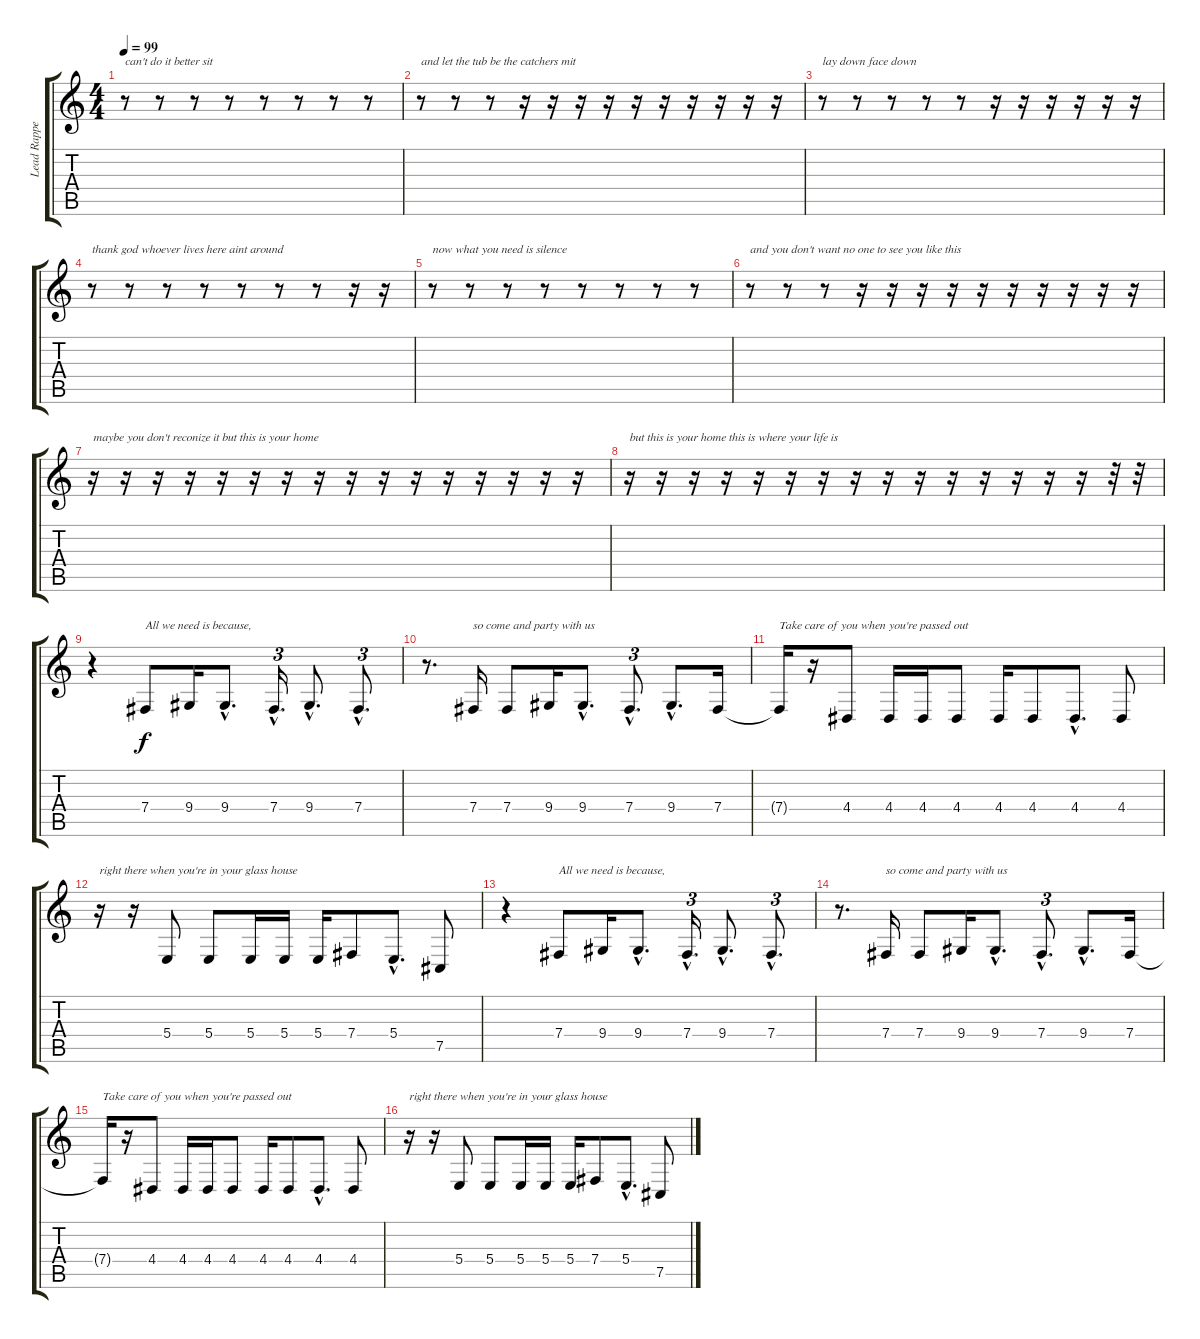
\track ("Lead Rapper" "Lead Rappe") {instrument clarinet}
\staff {score tabs}
\tuning (Db4 Ab3 E3 B2 Gb2 Db2) {hide}
\ts (4 4)
\tempo 99
\clef g2
\ks c
r.8{txt "can't do it better sit" dy f} r.8 r.8 r.8 r.8 r.8 r.8 r.8 |
r.8{txt "and let the tub be the catchers mit"} r.8 r.8 r.16 r.16 r.16 r.16 r.16 r.16 r.16 r.16 r.16 r.16 |
r.8{txt "lay down face down"} r.8 r.8 r.8 r.8 r.16 r.16 r.16 r.16 r.16 r.16 |
r.8{txt "thank god whoever lives here aint around"} r.8 r.8 r.8 r.8 r.8 r.8 r.16 r.16 |
r.8{txt "now what you need is silence"} r.8 r.8 r.8 r.8 r.8 r.8 r.8 |
r.8{txt "and you don't want no one to see you like this"} r.8 r.8 r.16 r.16 r.16 r.16 r.16 r.16 r.16 r.16 r.16 r.16 |
r.16{txt "maybe you don't reconize it but this is your home"} r.16 r.16 r.16 r.16 r.16 r.16 r.16 r.16 r.16 r.16 r.16 r.16 r.16 r.16 r.16 |
r.16{txt "but this is your home this is where your life is"} r.16 r.16 r.16 r.16 r.16 r.16 r.16 r.16 r.16 r.16 r.16 r.16 r.16 r.16 r.32 r.32 |
r.4 7.4.8{txt "All we need is because,"} 9.4.16 9.4{hac}.8{d} 7.4{hac}.16{d tu (3 2)} 9.4{hac}.8{d} 7.4{hac}.8{d tu (3 2)} |
r.8{d} 7.4.16{txt "so come and party with us "} 7.4.8 9.4.16 9.4{hac}.8{d} 7.4{hac}.8{d tu (3 2)} 9.4{hac}.8{d} 7.4.16 |
7.4{t}.16{txt "Take care of you when you're passed out "} r.16 4.4.8 4.4.16 4.4.16 4.4.8 4.4.16 4.4.8 4.4{hac}.8{d} 4.4.8 |
r.16{txt "right there when you're in your glass house"} r.16 5.4.8 5.4.8 5.4.16 5.4.16 5.4.16 7.4.8 5.4{hac}.8{d} 7.5.8 |
r.4 7.4.8{txt "All we need is because,"} 9.4.16 9.4{hac}.8{d} 7.4{hac}.16{d tu (3 2)} 9.4{hac}.8{d} 7.4{hac}.8{d tu (3 2)} |
r.8{d} 7.4.16{txt "so come and party with us "} 7.4.8 9.4.16 9.4{hac}.8{d} 7.4{hac}.8{d tu (3 2)} 9.4{hac}.8{d} 7.4.16 |
7.4{t}.16{txt "Take care of you when you're passed out "} r.16 4.4.8 4.4.16 4.4.16 4.4.8 4.4.16 4.4.8 4.4{hac}.8{d} 4.4.8 |
r.16{txt "right there when you're in your glass house"} r.16 5.4.8 5.4.8 5.4.16 5.4.16 5.4.16 7.4.8 5.4{hac}.8{d} 7.5.8
